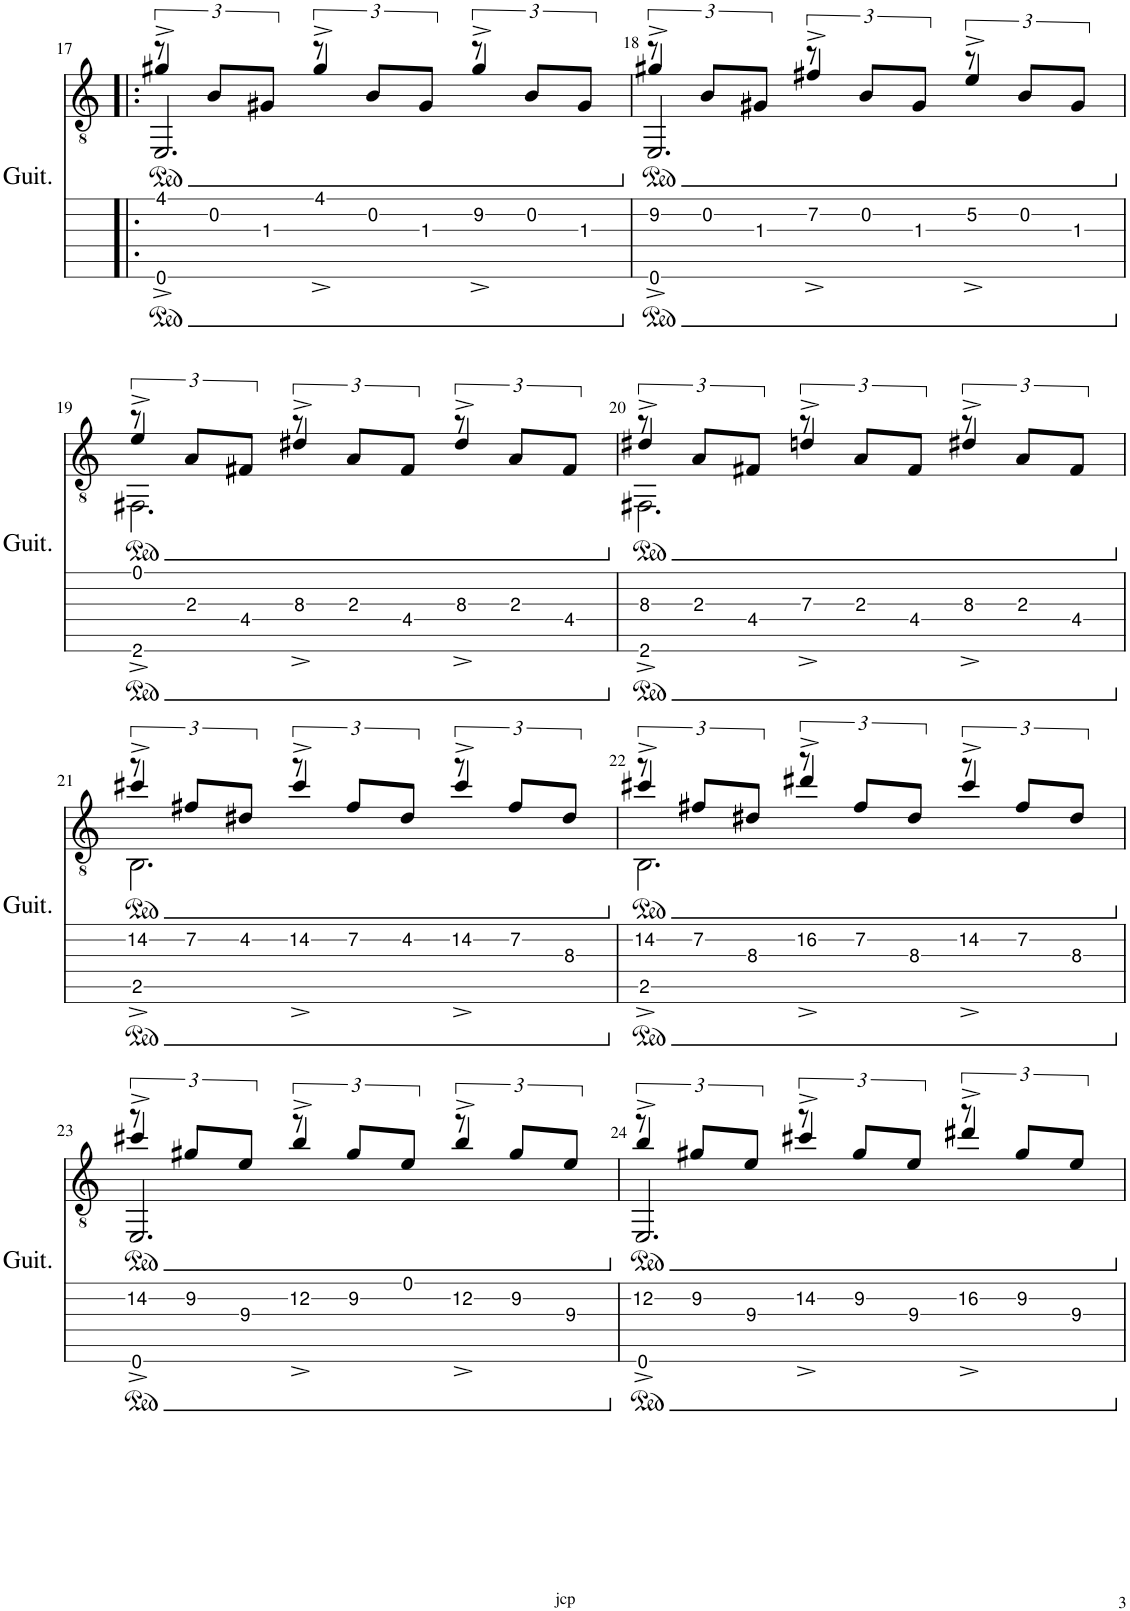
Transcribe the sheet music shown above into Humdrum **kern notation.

**kern	**kern
*part1	*part1
*staff2	*staff1
*I"Guitar	*
*I'Guit.	*
!!LO:PB:g=z
*	*clefGv2
*k[]	*k[]
*M3/4	*M3/4
*Xbrackettup	*
=17!|:	=17!|:
*^	*
*	*^	*
*	*	*	*ped
*	*	*	*^
*	*	*	*	*^
12r	2.EE	4g#^	12r	2.EE/	4g#X^/
12BL	.	.	12B/L	.	.
12G#J	.	.	12G#X/J	.	.
12r	.	4g#^	12r	.	4g#^/
12BL	.	.	12B/L	.	.
12G#J	.	.	12G#/J	.	.
12r	.	4g#^	12r	.	4g#^/
12BL	.	.	12B/L	.	.
12G#J	.	.	12G#/J	.	.
=18	=18	=18	=18	=18	=18
*	*	*	*Xped	*	*
*	*	*	*ped	*	*
12r	2.EE	4g#^	12r	2.EE/	4g#X^/
12BL	.	.	12B/L	.	.
12G#J	.	.	12G#X/J	.	.
12r	.	4f#^	12r	.	4f#X^/
12BL	.	.	12B/L	.	.
12G#J	.	.	12G#/J	.	.
12r	.	4e^	12r	.	4e^/
12BL	.	.	12B/L	.	.
12G#J	.	.	12G#/J	.	.
!!LO:LB:g=z	!!	!!
=19	=19	=19	=19	=19	=19
*	*	*	*Xped	*	*
*	*	*	*ped	*	*
12r	2.FF#	4e^	12r	2.FF#X\	4e^/
12AL	.	.	12A/L	.	.
12F#J	.	.	12F#X/J	.	.
12r	.	4d#^	12r	.	4d#X^/
12AL	.	.	12A/L	.	.
12F#J	.	.	12F#/J	.	.
12r	.	4d#^	12r	.	4d#^/
12AL	.	.	12A/L	.	.
12F#J	.	.	12F#/J	.	.
=20	=20	=20	=20	=20	=20
*	*	*	*Xped	*	*
*	*	*	*ped	*	*
12r	2.FF#	4d#^	12r	2.FF#X\	4d#X^/
12AL	.	.	12A/L	.	.
12F#J	.	.	12F#X/J	.	.
12r	.	4d^	12r	.	4dn^/
12AL	.	.	12A/L	.	.
12F#J	.	.	12F#/J	.	.
12r	.	4d#^	12r	.	4d#X^/
12AL	.	.	12A/L	.	.
12F#J	.	.	12F#/J	.	.
!!LO:LB:g=z	!!	!!
=21	=21	=21	=21	=21	=21
*	*	*	*Xped	*	*
*	*	*	*ped	*	*
12r	2.BB	4cc#^	12r	2.BB\	4cc#X^/
12f#L	.	.	12f#X/L	.	.
12d#J	.	.	12d#X/J	.	.
12r	.	4cc#^	12r	.	4cc#^/
12f#L	.	.	12f#/L	.	.
12d#J	.	.	12d#/J	.	.
12r	.	4cc#^	12r	.	4cc#^/
12f#L	.	.	12f#/L	.	.
12d#J	.	.	12d#/J	.	.
=22	=22	=22	=22	=22	=22
*	*	*	*Xped	*	*
*	*	*	*ped	*	*
12r	2.BB	4cc#^	12r	2.BB\	4cc#X^/
12f#L	.	.	12f#X/L	.	.
12d#J	.	.	12d#X/J	.	.
12r	.	4dd#^	12r	.	4dd#X^/
12f#L	.	.	12f#/L	.	.
12d#J	.	.	12d#/J	.	.
12r	.	4cc#^	12r	.	4cc#^/
12f#L	.	.	12f#/L	.	.
12d#J	.	.	12d#/J	.	.
!!LO:LB:g=z	!!	!!
=23	=23	=23	=23	=23	=23
*	*	*	*Xped	*	*
*	*	*	*ped	*	*
12r	2.EE	4cc#^	12r	2.EE/	4cc#X^/
12g#L	.	.	12g#X/L	.	.
12eJ	.	.	12e/J	.	.
12r	.	4b^	12r	.	4b^/
12g#L	.	.	12g#/L	.	.
12eJ	.	.	12e/J	.	.
12r	.	4b^	12r	.	4b^/
12g#L	.	.	12g#/L	.	.
12eJ	.	.	12e/J	.	.
=24	=24	=24	=24	=24	=24
*	*	*	*Xped	*	*
*	*	*	*ped	*	*
12r	2.EE	4b^	12r	2.EE/	4b^/
12g#L	.	.	12g#X/L	.	.
12eJ	.	.	12e/J	.	.
12r	.	4cc#^	12r	.	4cc#X^/
12g#L	.	.	12g#/L	.	.
12eJ	.	.	12e/J	.	.
12r	.	4dd#^	12r	.	4dd#X^/
12g#L	.	.	12g#/L	.	.
12eJ	.	.	12e/J	.	.
*v	*v	*v	*	*	*
*	*v	*v	*v
*	*Xped
=	=
*-	*-
